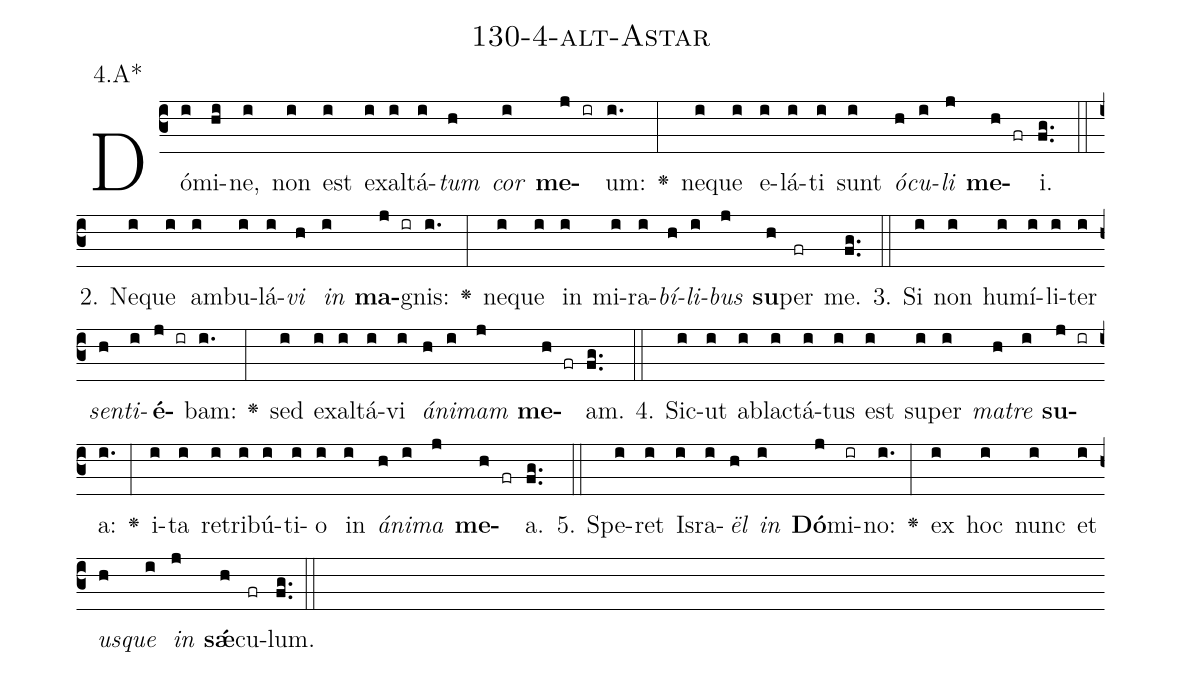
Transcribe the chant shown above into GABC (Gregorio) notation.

name: 130-4-alt-Astar;
annotation: 4.A*;
%%
(c3)Dó(i)mi(hi)ne,(i) non(i) est(i) ex(i)al(i)tá(i)<i>tum</i>(h) <i>cor</i>(i) <b>me</b>(j ir)um:(i.) <v>\greheightstar</v>(:) ne(i)que(i) e(i)lá(i)ti(i) sunt(i) <i>ó</i>(h)<i>cu</i>(i)<i>li</i>(j) <b>me</b>(h fr)i.(fg..) (::)
2. Ne(i)que(i) am(i)bu(i)lá(i)<i>vi</i>(h) <i>in</i>(i) <b>ma</b>(j ir)gnis:(i.) <v>\greheightstar</v>(:) ne(i)que(i) in(i) mi(i)ra(i)<i>bí</i>(h)<i>li</i>(i)<i>bus</i>(j) <b>su</b>(h)per(fr) me.(fg..) (::)
3. Si(i) non(i) hu(i)mí(i)li(i)ter(i) <i>sen</i>(h)<i>ti</i>(i)<b>é</b>(j ir)bam:(i.) <v>\greheightstar</v>(:) sed(i) ex(i)al(i)tá(i)vi(i) <i>á</i>(h)<i>ni</i>(i)<i>mam</i>(j) <b>me</b>(h fr)am.(fg..) (::)
4. Sic(i)ut(i) ab(i)lac(i)tá(i)tus(i) est(i) su(i)per(i) <i>ma</i>(h)<i>tre</i>(i) <b>su</b>(j ir)a:(i.) <v>\greheightstar</v>(:) i(i)ta(i) re(i)tri(i)bú(i)ti(i)o(i) in(i) <i>á</i>(h)<i>ni</i>(i)<i>ma</i>(j) <b>me</b>(h fr)a.(fg..) (::)
5. Spe(i)ret(i) Is(i)ra(i)<i>ël</i>(h) <i>in</i>(i) <b>Dó</b>(j)mi(ir)no:(i.) <v>\greheightstar</v>(:) ex(i) hoc(i) nunc(i) et(i) <i>us</i>(h)<i>que</i>(i) <i>in</i>(j) <b>sǽ</b>(h)cu(fr)lum.(fg..) (::)
